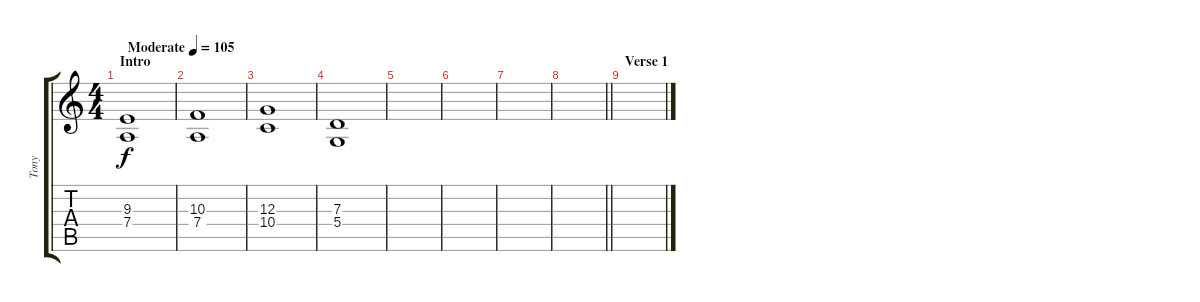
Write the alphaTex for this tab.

\track ("Tony" "Tony") {instrument acousticgrandpiano}
\staff {score tabs}
\tuning (E4 B3 G3 D3 A2 E2) {hide}
\ts (4 4)
\section ("" "Intro")
\tempo (105 "Moderate")
\clef g2
\ks c
(9.3 7.4).1{dy f instrument acousticgrandpiano} |
(10.3 7.4).1 |
(12.3 10.4).1 |
(7.3 5.4).1 |
|
|
|
\barLineRight lightlight
|
\section ("" "Verse 1")
